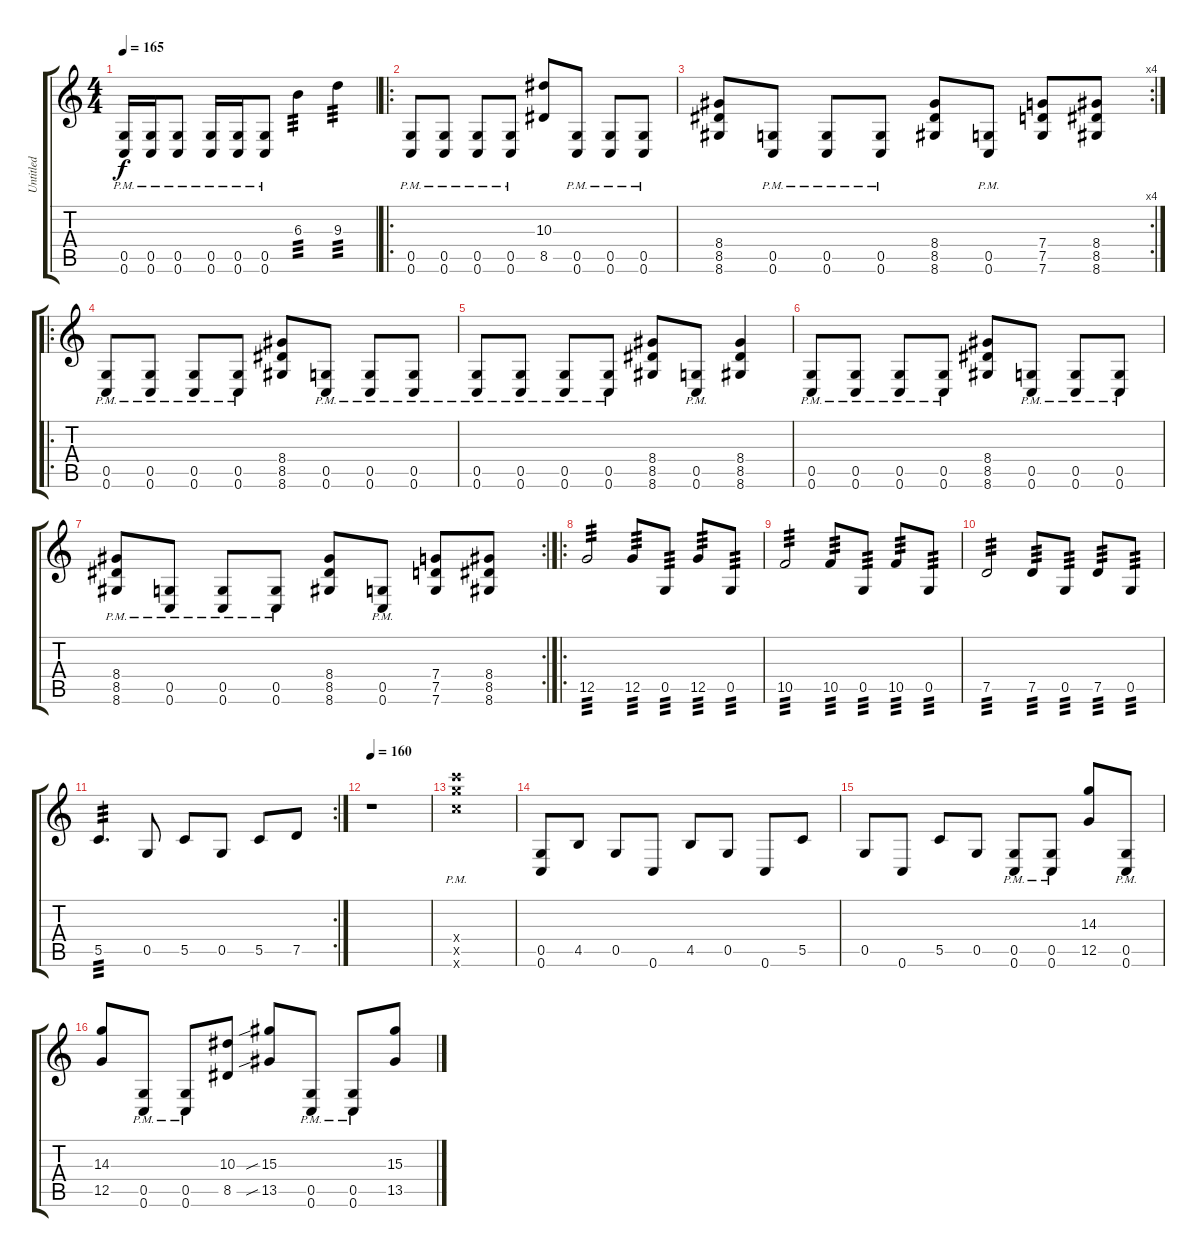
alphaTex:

\track ("Untitled" "Untitled") {instrument distortionguitar}
\staff {score tabs}
\tuning (D4 A3 F3 C3 G2 C2) {hide}
\ts (4 4)
\tempo 165
\clef g2
\ks c
(0.5{pm} 0.6{pm}).16{dy f} (0.5{pm} 0.6{pm}).16 (0.5{pm} 0.6{pm}).8 (0.5{pm} 0.6{pm}).16 (0.5{pm} 0.6{pm}).16 (0.5{pm} 0.6{pm}).8 6.3.4{tp 3} 9.3.4{tp 3} |
\ro
(0.5{pm} 0.6{pm}).8 (0.5{pm} 0.6{pm}).8 (0.5{pm} 0.6{pm}).8 (0.5{pm} 0.6{pm}).8 (10.3 8.5).8 (0.5{pm} 0.6{pm}).8 (0.5{pm} 0.6{pm}).8 (0.5{pm} 0.6{pm}).8 |
\rc 4
(8.4 8.5 8.6).8 (0.5{pm} 0.6{pm}).8 (0.5{pm} 0.6{pm}).8 (0.5{pm} 0.6{pm}).8 (8.4 8.5 8.6).8 (0.5{pm} 0.6{pm}).8 (7.4 7.5 7.6).8 (8.4 8.5 8.6).8 |
\ro
(0.5{pm} 0.6{pm}).8 (0.5{pm} 0.6{pm}).8 (0.5{pm} 0.6{pm}).8 (0.5{pm} 0.6{pm}).8 (8.4 8.5 8.6).8 (0.5{pm} 0.6{pm}).8 (0.5{pm} 0.6{pm}).8 (0.5{pm} 0.6{pm}).8 |
(0.5{pm} 0.6{pm}).8 (0.5{pm} 0.6{pm}).8 (0.5{pm} 0.6{pm}).8 (0.5{pm} 0.6{pm}).8 (8.4 8.5 8.6).8 (0.5{pm} 0.6{pm}).8 (8.4 8.5 8.6).4 |
(0.5{pm} 0.6{pm}).8 (0.5{pm} 0.6{pm}).8 (0.5{pm} 0.6{pm}).8 (0.5{pm} 0.6{pm}).8 (8.4 8.5 8.6).8 (0.5{pm} 0.6{pm}).8 (0.5{pm} 0.6{pm}).8 (0.5{pm} 0.6{pm}).8 |
\rc 2
(8.4{pm} 8.5{pm} 8.6{pm}).8 (0.5{pm} 0.6{pm}).8 (0.5{pm} 0.6{pm}).8 (0.5{pm} 0.6{pm}).8 (8.4 8.5 8.6).8 (0.5{pm} 0.6{pm}).8 (7.4 7.5 7.6).8 (8.4 8.5 8.6).8 |
\ro
12.5.2{tp 3} 12.5.8{tp 3} 0.5.8{tp 3} 12.5.8{tp 3} 0.5.8{tp 3} |
10.5.2{tp 3} 10.5.8{tp 3} 0.5.8{tp 3} 10.5.8{tp 3} 0.5.8{tp 3} |
7.5.2{tp 3} 7.5.8{tp 3} 0.5.8{tp 3} 7.5.8{tp 3} 0.5.8{tp 3} |
\rc 2
5.5.4{d tp 3} 0.5.8 5.5.8 0.5.8 5.5.8 7.5.8 |
\tempo 190
\tempo 160
r.1 |
(24.4{pm x} 24.5{pm x} 24.6{pm x}).1 |
(0.5 0.6).8 4.5.8 0.5.8 0.6.8 4.5.8 0.5.8 0.6.8 5.5.8 |
0.5.8 0.6.8 5.5.8 0.5.8 (0.5{pm} 0.6{pm}).8 (0.5{pm} 0.6{pm}).8 (14.3 12.5).8 (0.5{pm} 0.6{pm}).8 |
(14.3 12.5).8 (0.5{pm} 0.6{pm}).8 (0.5{pm} 0.6{pm}).8 (10.3 8.5).8 (15.3{sib} 13.5{sib}).8 (0.5{pm} 0.6{pm}).8 (0.5{pm} 0.6{pm}).8 (15.3 13.5).8
